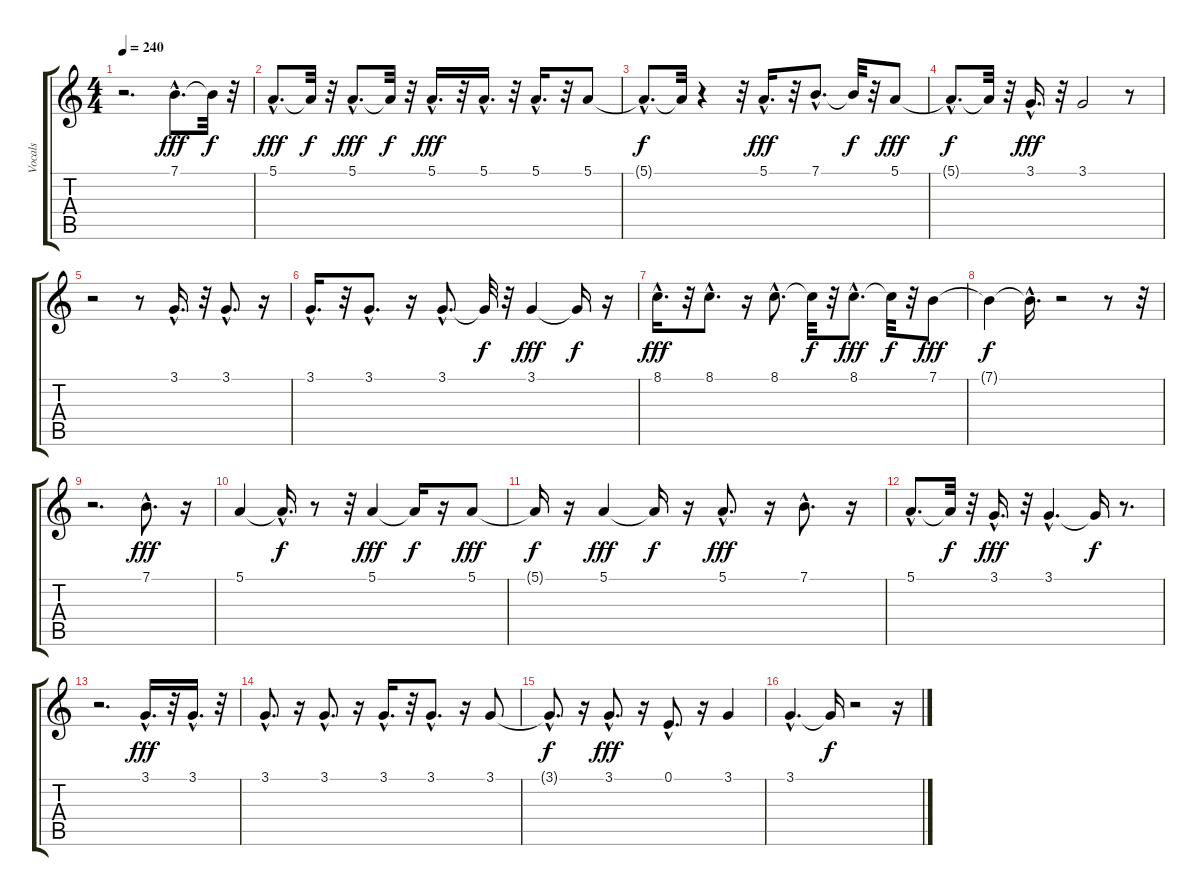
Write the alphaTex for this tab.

\track ("Vocals" "Vocals") {instrument altosax}
\staff {score tabs}
\tuning (E4 B3 G3 D3 A2 E2) {hide}
\ts (4 4)
\tempo 240
\clef g2
\ks c
r.2{d dy f} 7.1{hac}.8{d dy fff} 7.1{t}.32{dy f} r.32 |
5.1{hac}.8{d dy fff} 5.1{t}.32{dy f} r.32 5.1{hac}.8{d dy fff} 5.1{t}.32{dy f} r.32 5.1{hac}.16{d dy fff} r.32 5.1{hac}.16{d} r.32 5.1{hac}.16{d} r.32 5.1.8 |
5.1{hac t}.8{d dy f} 5.1{t}.32 r.4 r.32 5.1{hac}.16{d dy fff} r.32 7.1{hac}.8{d} 7.1{t}.32{dy f} r.32 5.1.8{dy fff} |
5.1{hac t}.8{d dy f} 5.1{t}.32 r.32 3.1{hac}.16{d dy fff} r.32 3.1.2 r.8 |
r.2 r.8 3.1{hac}.16{d} r.32 3.1{hac}.8{d} r.16 |
3.1{hac}.16{d} r.32 3.1{hac}.8{d} r.16 3.1{hac}.8{d} 3.1{t}.32{dy f} r.32 3.1.4{dy fff} 3.1{t}.16{dy f} r.16 |
8.1{hac}.16{d dy fff} r.32 8.1{hac}.8{d} r.16 8.1{hac}.8{d} 8.1{t}.32{dy f} r.32 8.1{hac}.8{d dy fff} 8.1{t}.32{dy f} r.32 7.1.8{dy fff} |
7.1{t}.4{dy f} 7.1{hac t}.16{d} r.2 r.8 r.32 |
r.2{d} 7.1{hac}.8{d dy fff} r.16 |
5.1.4 5.1{hac t}.16{d dy f} r.8 r.32 5.1.4{dy fff} 5.1{t}.16{dy f} r.16 5.1.8{dy fff} |
5.1{t}.16{dy f} r.16 5.1.4{dy fff} 5.1{t}.16{dy f} r.16 5.1{hac}.8{d dy fff} r.16 7.1{hac}.8{d} r.16 |
5.1{hac}.8{d} 5.1{t}.32{dy f} r.32 3.1{hac}.16{d dy fff} r.32 3.1{hac}.4{d} 3.1{t}.16{dy f} r.8{d} |
r.2{d} 3.1{hac}.16{d dy fff} r.32 3.1{hac}.16{d} r.32 |
3.1{hac}.8{d} r.16 3.1{hac}.8{d} r.16 3.1{hac}.16{d} r.32 3.1{hac}.8{d} r.16 3.1.8 |
3.1{hac t}.8{d dy f} r.16 3.1{hac}.8{d dy fff} r.16 0.1{hac}.8{d} r.16 3.1.4 |
3.1{hac}.4{d} 3.1{t}.16{dy f} r.2 r.16
